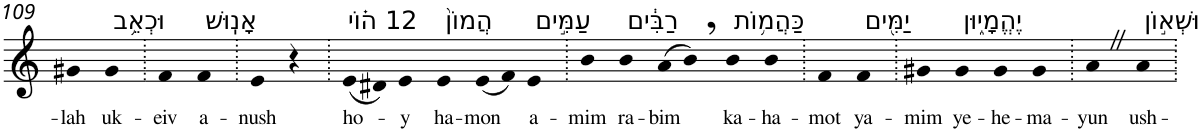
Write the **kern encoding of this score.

**kern	**text
*part1	*part1
*staff1	*staff1
*I"Piano	*
*I'Pno	*
!!LO:PB:g=z
*clefG2	*
*k[]	*
=109	=109
!	!LO:LY:b
4g#X	-lah
!LO:TX:a:t=וּכְאֵ֥ב	!
!	!LO:LY:b
4g#	uk-
=110.	=110.
!	!LO:LY:b
4f	-eiv
!LO:TX:a:t=אָנֽוּשׁ	!
!	!LO:LY:b
4f	a-
=111.	=111.
!	!LO:LY:b
4e	-nush
4r	.
=112.	=112.
!LO:TX:a:t=12 ה֗וֹי	!
!	!LO:LY:b
(8e	ho-
8d#X)	.
!	!LO:LY:b
4e	-y
!LO:TX:a:t=הֲמוֹן֙	!
!	!LO:LY:b
4e	ha-
!	!LO:LY:b
(8e	-mon
8f)	.
!LO:TX:a:t=עַמִּ֣ים	!
!	!LO:LY:b
4e	a-
=113.	=113.
!	!LO:LY:b
4b	-mim
!LO:TX:a:t=רַבִּ֔ים	!
!	!LO:LY:b
4b	ra-
!	!LO:LY:b
(8a	-bim
8b,)	.
!LO:TX:a:t=כַּהֲמ֥וֹת	!
!	!LO:LY:b
4b	ka-
!	!LO:LY:b
4b	-ha-
=114.	=114.
!	!LO:LY:b
4f	-mot
!LO:TX:a:t=יַמִּ֖ים	!
!	!LO:LY:b
4f	ya-
=115.	=115.
!	!LO:LY:b
4g#X	-mim
!LO:TX:a:t=יֶהֱמָי֑וּן	!
!	!LO:LY:b
4g#	ye-
!	!LO:LY:b
4g#	-he-
!	!LO:LY:b
4g#	-ma-
=116.	=116.
!	!LO:LY:b
4aZ	-yun
!LO:TX:a:t=וּשְׁא֣וֹן	!
!	!LO:LY:b
4a	ush-
=.	=.
*-	*-
